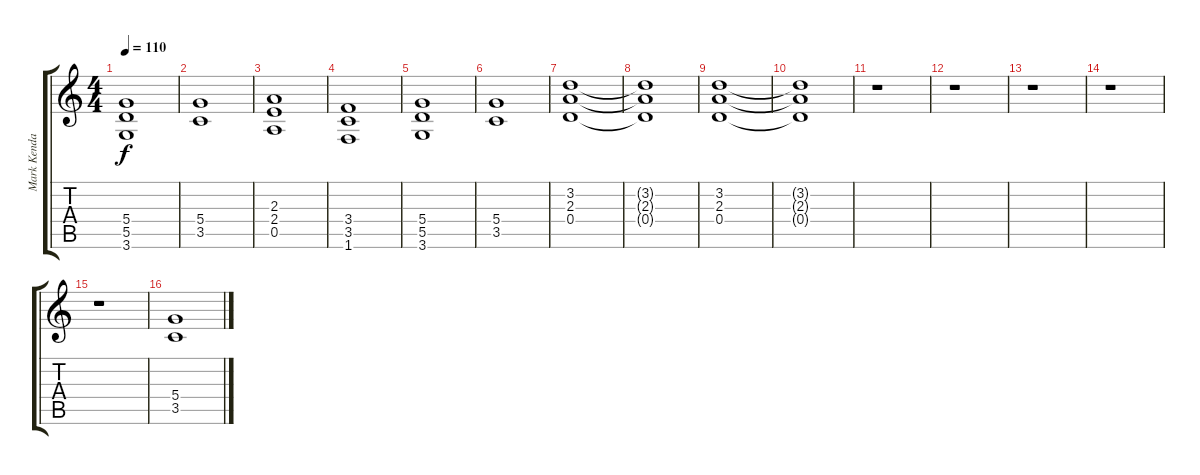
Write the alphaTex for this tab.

\track ("Mark Kendall" "Mark Kenda") {instrument distortionguitar}
\staff {score tabs}
\tuning (E4 B3 G3 D3 A2 E2) {hide}
\ts (4 4)
\tempo 110
\clef g2
\ks c
(5.4 5.5 3.6).1{dy f} |
(5.4 3.5).1 |
(2.3 2.4 0.5).1 |
(3.4 3.5 1.6).1 |
(5.4 5.5 3.6).1 |
(5.4 3.5).1 |
(3.2 2.3 0.4).1{volume 16} |
(3.2{t} 2.3{t} 0.4{t}).1 |
(3.2 2.3 0.4).1 |
(3.2{t} 2.3{t} 0.4{t}).1 |
r.1 |
r.1 |
r.1 |
r.1 |
r.1 |
(5.4 3.5).1
